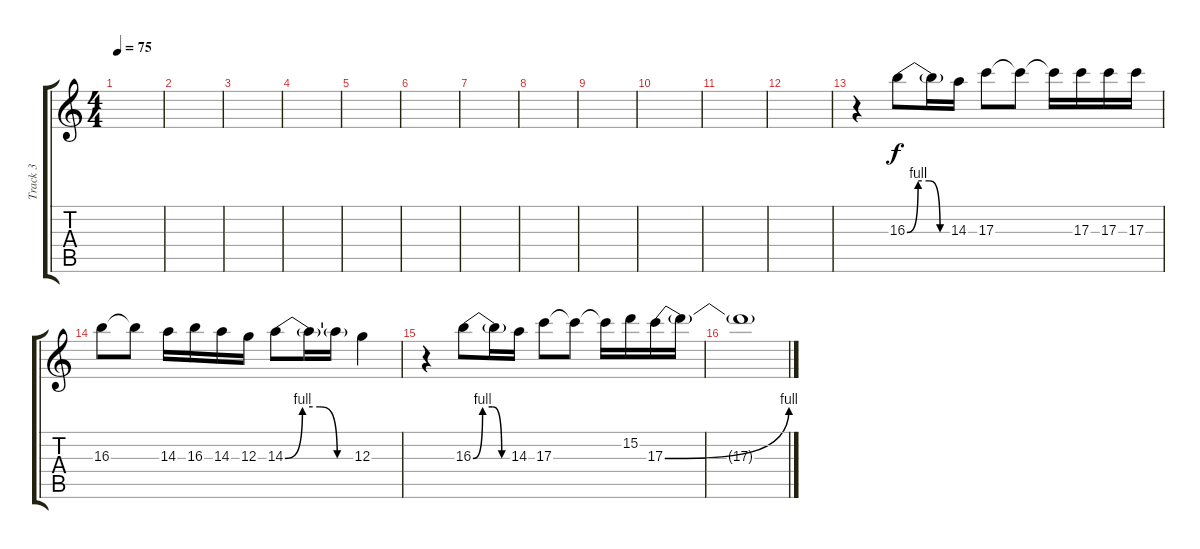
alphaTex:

\track ("Track 3" "Track 3") {instrument distortionguitar}
\staff {score tabs}
\tuning (E4 B3 G3 D3 A2 D2) {hide}
\ts (4 4)
\tempo 75
\clef g2
\ks c
|
|
|
|
|
|
|
|
|
|
|
|
r.4{volume 16 balance 8} 16.3{be (custom 0 0 15 4 30 4 45 0 60 0)}.8 16.3{t}.16 14.3.16 17.3.8 17.3{t}.8 17.3{t}.16 17.3.16 17.3.16 17.3.16 |
16.3.8 16.3{t}.8 14.3.16 16.3.16 14.3.16 12.3.16 14.3{be (custom 0 0 15 4 30 4 45 0 60 0)}.8 14.3{t}.16 14.3{t}.16 12.3.4 |
r.4 16.3{be (custom 0 0 15 4 30 4 45 0 60 0)}.8 16.3{t}.16 14.3.16 17.3.8 17.3{t}.8 17.3{t}.16 15.2.16 17.3{be (bend 0 0 60 4)}.16 17.3{t}.16 |
17.3{t}.1
